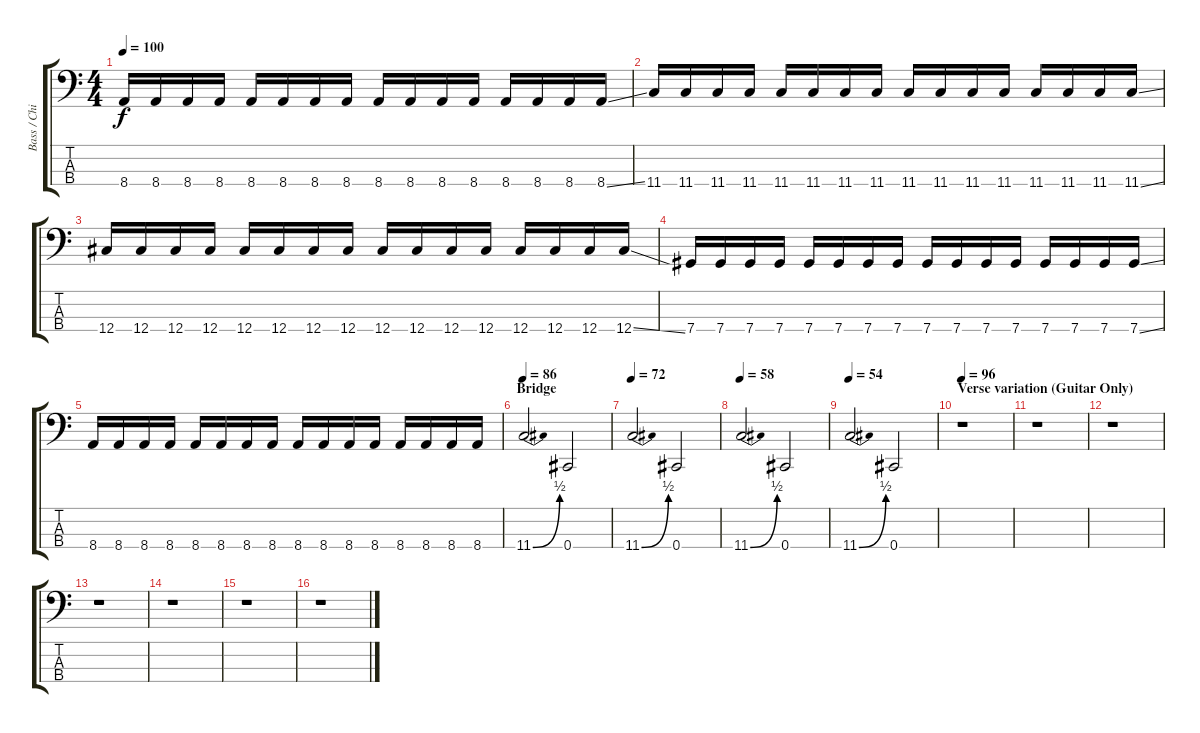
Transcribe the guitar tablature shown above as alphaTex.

\track ("Bass / Chi Cheng" "Bass / Chi") {instrument electricbassfinger}
\staff {score tabs}
\tuning (Gb2 Db2 Ab1 Db1) {hide}
\ts (4 4)
\tempo 100
\clef f4
\ks c
8.4.16{dy f} 8.4.16 8.4.16 8.4.16 8.4.16 8.4.16 8.4.16 8.4.16 8.4.16 8.4.16 8.4.16 8.4.16 8.4.16 8.4.16 8.4.16 8.4{ss}.16 |
11.4.16 11.4.16 11.4.16 11.4.16 11.4.16 11.4.16 11.4.16 11.4.16 11.4.16 11.4.16 11.4.16 11.4.16 11.4.16 11.4.16 11.4.16 11.4{ss}.16 |
12.4.16 12.4.16 12.4.16 12.4.16 12.4.16 12.4.16 12.4.16 12.4.16 12.4.16 12.4.16 12.4.16 12.4.16 12.4.16 12.4.16 12.4.16 12.4{ss}.16 |
7.4.16 7.4.16 7.4.16 7.4.16 7.4.16 7.4.16 7.4.16 7.4.16 7.4.16 7.4.16 7.4.16 7.4.16 7.4.16 7.4.16 7.4.16 7.4{ss}.16 |
8.4.16 8.4.16 8.4.16 8.4.16 8.4.16 8.4.16 8.4.16 8.4.16 8.4.16 8.4.16 8.4.16 8.4.16 8.4.16 8.4.16 8.4.16 8.4.16 |
\section ("" "Bridge")
\tempo 86
11.4{be (bend 0 0 60 2)}.2 0.4.2 |
\tempo 72
11.4{be (bend 0 0 60 2)}.2 0.4.2 |
\tempo 58
11.4{be (bend 0 0 60 2)}.2 0.4.2 |
\tempo 54
11.4{be (bend 0 0 60 2)}.2 0.4.2 |
\section ("" "Verse variation (Guitar Only)")
\tempo 96
r.1 |
r.1 |
r.1 |
r.1 |
r.1 |
r.1 |
r.1
